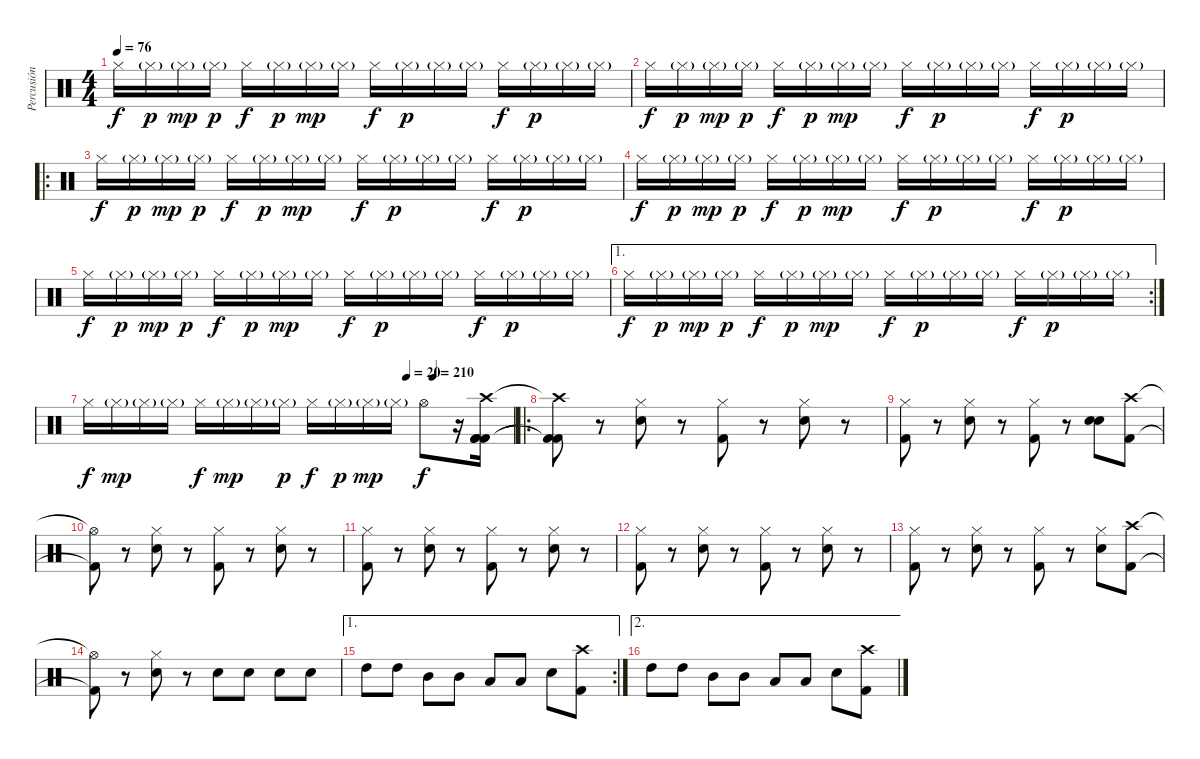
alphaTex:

\track ("Percusión" "Percusión") {instrument percussion}
\staff {score}
\articulation defaults
\ts (4 4)
\tempo 76
\clef neutral
\ks c "Hi-Hat (closed)".16{dy f} "Hi-Hat (closed)"{g}.16{dy p} "Hi-Hat (closed)"{g}.16{dy mp} "Hi-Hat (closed)"{g}.16{dy p} "Hi-Hat (closed)".16{dy f} "Hi-Hat (closed)"{g}.16{dy p} "Hi-Hat (closed)"{g}.16{dy mp} "Hi-Hat (closed)"{g}.16 "Hi-Hat (closed)".16{dy f} "Hi-Hat (closed)"{g}.16{dy p} "Hi-Hat (closed)"{g}.16 "Hi-Hat (closed)"{g}.16 "Hi-Hat (closed)".16{dy f} "Hi-Hat (closed)"{g}.16{dy p} "Hi-Hat (closed)"{g}.16 "Hi-Hat (closed)"{g}.16
|
"Hi-Hat (closed)".16{dy f} "Hi-Hat (closed)"{g}.16{dy p} "Hi-Hat (closed)"{g}.16{dy mp} "Hi-Hat (closed)"{g}.16{dy p} "Hi-Hat (closed)".16{dy f} "Hi-Hat (closed)"{g}.16{dy p} "Hi-Hat (closed)"{g}.16{dy mp} "Hi-Hat (closed)"{g}.16 "Hi-Hat (closed)".16{dy f} "Hi-Hat (closed)"{g}.16{dy p} "Hi-Hat (closed)"{g}.16 "Hi-Hat (closed)"{g}.16 "Hi-Hat (closed)".16{dy f} "Hi-Hat (closed)"{g}.16{dy p} "Hi-Hat (closed)"{g}.16 "Hi-Hat (closed)"{g}.16 |
\ro "Hi-Hat (closed)".16{dy f} "Hi-Hat (closed)"{g}.16{dy p} "Hi-Hat (closed)"{g}.16{dy mp} "Hi-Hat (closed)"{g}.16{dy p} "Hi-Hat (closed)".16{dy f} "Hi-Hat (closed)"{g}.16{dy p} "Hi-Hat (closed)"{g}.16{dy mp} "Hi-Hat (closed)"{g}.16 "Hi-Hat (closed)".16{dy f} "Hi-Hat (closed)"{g}.16{dy p} "Hi-Hat (closed)"{g}.16 "Hi-Hat (closed)"{g}.16 "Hi-Hat (closed)".16{dy f} "Hi-Hat (closed)"{g}.16{dy p} "Hi-Hat (closed)"{g}.16 "Hi-Hat (closed)"{g}.16
|
"Hi-Hat (closed)".16{dy f} "Hi-Hat (closed)"{g}.16{dy p} "Hi-Hat (closed)"{g}.16{dy mp} "Hi-Hat (closed)"{g}.16{dy p} "Hi-Hat (closed)".16{dy f} "Hi-Hat (closed)"{g}.16{dy p} "Hi-Hat (closed)"{g}.16{dy mp} "Hi-Hat (closed)"{g}.16 "Hi-Hat (closed)".16{dy f} "Hi-Hat (closed)"{g}.16{dy p} "Hi-Hat (closed)"{g}.16 "Hi-Hat (closed)"{g}.16 "Hi-Hat (closed)".16{dy f} "Hi-Hat (closed)"{g}.16{dy p} "Hi-Hat (closed)"{g}.16 "Hi-Hat (closed)"{g}.16 |
"Hi-Hat (closed)".16{dy f} "Hi-Hat (closed)"{g}.16{dy p} "Hi-Hat (closed)"{g}.16{dy mp} "Hi-Hat (closed)"{g}.16{dy p} "Hi-Hat (closed)".16{dy f} "Hi-Hat (closed)"{g}.16{dy p} "Hi-Hat (closed)"{g}.16{dy mp} "Hi-Hat (closed)"{g}.16 "Hi-Hat (closed)".16{dy f} "Hi-Hat (closed)"{g}.16{dy p} "Hi-Hat (closed)"{g}.16 "Hi-Hat (closed)"{g}.16 "Hi-Hat (closed)".16{dy f} "Hi-Hat (closed)"{g}.16{dy p} "Hi-Hat (closed)"{g}.16 "Hi-Hat (closed)"{g}.16 |
\ae 1
\rc 2 "Hi-Hat (closed)".16{dy f} "Hi-Hat (closed)"{g}.16{dy p} "Hi-Hat (closed)"{g}.16{dy mp} "Hi-Hat (closed)"{g}.16{dy p} "Hi-Hat (closed)".16{dy f} "Hi-Hat (closed)"{g}.16{dy p} "Hi-Hat (closed)"{g}.16{dy mp} "Hi-Hat (closed)"{g}.16 "Hi-Hat (closed)".16{dy f} "Hi-Hat (closed)"{g}.16{dy p} "Hi-Hat (closed)"{g}.16 "Hi-Hat (closed)"{g}.16 "Hi-Hat (closed)".16{dy f} "Hi-Hat (closed)"{g}.16{dy p} "Hi-Hat (closed)"{g}.16 "Hi-Hat (closed)"{g}.16
|
\tempo (210 0.8125)
\tempo (20 0.75)
"Hi-Hat (closed)".16{dy f} "Hi-Hat (closed)"{g}.16{dy mp} "Hi-Hat (closed)"{g}.16 "Hi-Hat (closed)"{g}.16 "Hi-Hat (closed)".16{dy f} "Hi-Hat (closed)"{g}.16{dy mp} "Hi-Hat (closed)"{g}.16 "Hi-Hat (closed)"{g}.16{dy p} "Hi-Hat (closed)".16{dy f} "Hi-Hat (closed)"{g}.16{dy p} "Hi-Hat (closed)"{g}.16{dy mp} "Hi-Hat (closed)"{g}.16 "Hi-Hat (open)".8{dy f} r.16 ("Crash high (hit)" "Kick (hit) 2" "Kick (hit) 2" "Kick (hit) 2").16 |
\ro
("Crash high (hit)"{t} "Kick (hit) 2"{t} "Kick (hit) 2"{t}).8 r.8 ("Hi-Hat (closed)" "Snare (hit) 2").8 r.8 ("Hi-Hat (closed)" "Kick (hit) 2").8 r.8 ("Hi-Hat (closed)" "Snare (hit) 2").8 r.8 |
("Hi-Hat (closed)" "Kick (hit) 2").8 r.8 ("Hi-Hat (closed)" "Snare (hit) 2").8 r.8 ("Hi-Hat (closed)" "Kick (hit) 2").8 r.8 ("Snare (hit) 2" "Snare (hit) 2").8 ("Crash high (hit)" "Kick (hit) 2").8 |
("Hi-Hat (open)"{t} "Kick (hit) 2"{t}).8 r.8 ("Hi-Hat (closed)" "Snare (hit) 2").8 r.8 ("Hi-Hat (closed)" "Kick (hit) 2").8 r.8 ("Hi-Hat (closed)" "Snare (hit) 2").8 r.8 |
("Hi-Hat (closed)" "Kick (hit) 2").8 r.8 ("Hi-Hat (closed)" "Snare (hit) 2").8 r.8 ("Hi-Hat (closed)" "Kick (hit) 2").8 r.8 ("Hi-Hat (closed)" "Snare (hit) 2").8 r.8 |
("Hi-Hat (closed)" "Kick (hit) 2").8 r.8 ("Hi-Hat (closed)" "Snare (hit) 2").8 r.8 ("Hi-Hat (closed)" "Kick (hit) 2").8 r.8 ("Hi-Hat (closed)" "Snare (hit) 2").8 r.8 |
("Hi-Hat (closed)" "Kick (hit) 2").8 r.8 ("Hi-Hat (closed)" "Snare (hit) 2").8 r.8 ("Hi-Hat (closed)" "Kick (hit) 2").8 r.8 ("Hi-Hat (closed)" "Snare (hit) 2").8 ("Crash high (hit)" "Kick (hit) 2").8 |
("Hi-Hat (open)"{t} "Kick (hit) 2"{t}).8 r.8 ("Hi-Hat (closed)" "Snare (hit) 2").8 r.8 "Snare (hit) 2".8 "Snare (hit) 2".8 "Snare (hit) 2".8 "Snare (hit) 2".8 |
\ae 1
\rc 2 "High Tom (hit)".8 "High Tom (hit)".8 "Mid Tom (hit)".8 "Mid Tom (hit)".8 "Low Tom (hit)".8 "Low Tom (hit)".8 "Snare (hit) 2".8
("Kick (hit) 2" "Crash high (hit)").8 |
\ae 2 "High Tom (hit)".8 "High Tom (hit)".8 "Mid Tom (hit)".8 "Mid Tom (hit)".8 "Low Tom (hit)".8 "Low Tom (hit)".8 "Snare (hit) 2".8
("Kick (hit) 2" "Crash high (hit)").8
